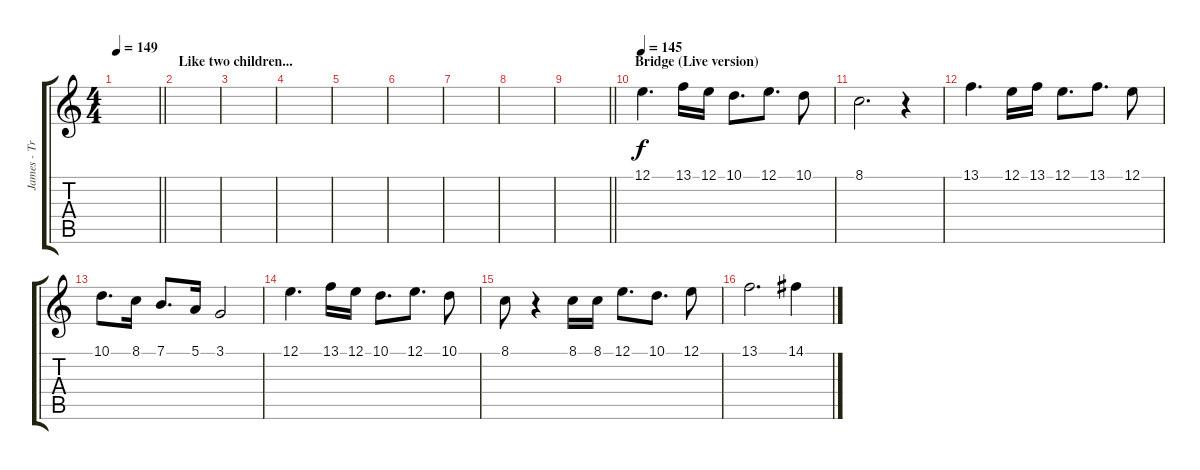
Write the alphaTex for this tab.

\track ("James - Trumpet" "James - Tr") {instrument trumpet}
\staff {score tabs}
\tuning (E4 B3 G3 D3 A2 E2) {hide}
\ts (4 4)
\tempo 149
\clef g2
\barLineRight lightlight
\ks c
|
\section ("" "Like two children...")
|
|
|
|
|
|
|
\barLineRight lightlight
|
\section ("" "Bridge (Live version)")
\tempo 145
12.1.4{d dy f volume 16} 13.1.16 12.1.16 10.1.8{d} 12.1.8{d} 10.1.8 |
8.1.2{d volume 6} r.4 |
13.1.4{d volume 16} 12.1.16 13.1.16 12.1.8{d} 13.1.8{d} 12.1.8 |
10.1.8{d} 8.1.16 7.1.8{d} 5.1.16 3.1.2{volume 6} |
12.1.4{d volume 16} 13.1.16 12.1.16 10.1.8{d} 12.1.8{d} 10.1.8 |
8.1.8 r.4 8.1.16 8.1.16 12.1.8{d} 10.1.8{d} 12.1.8 |
13.1.2{d} 14.1.4
